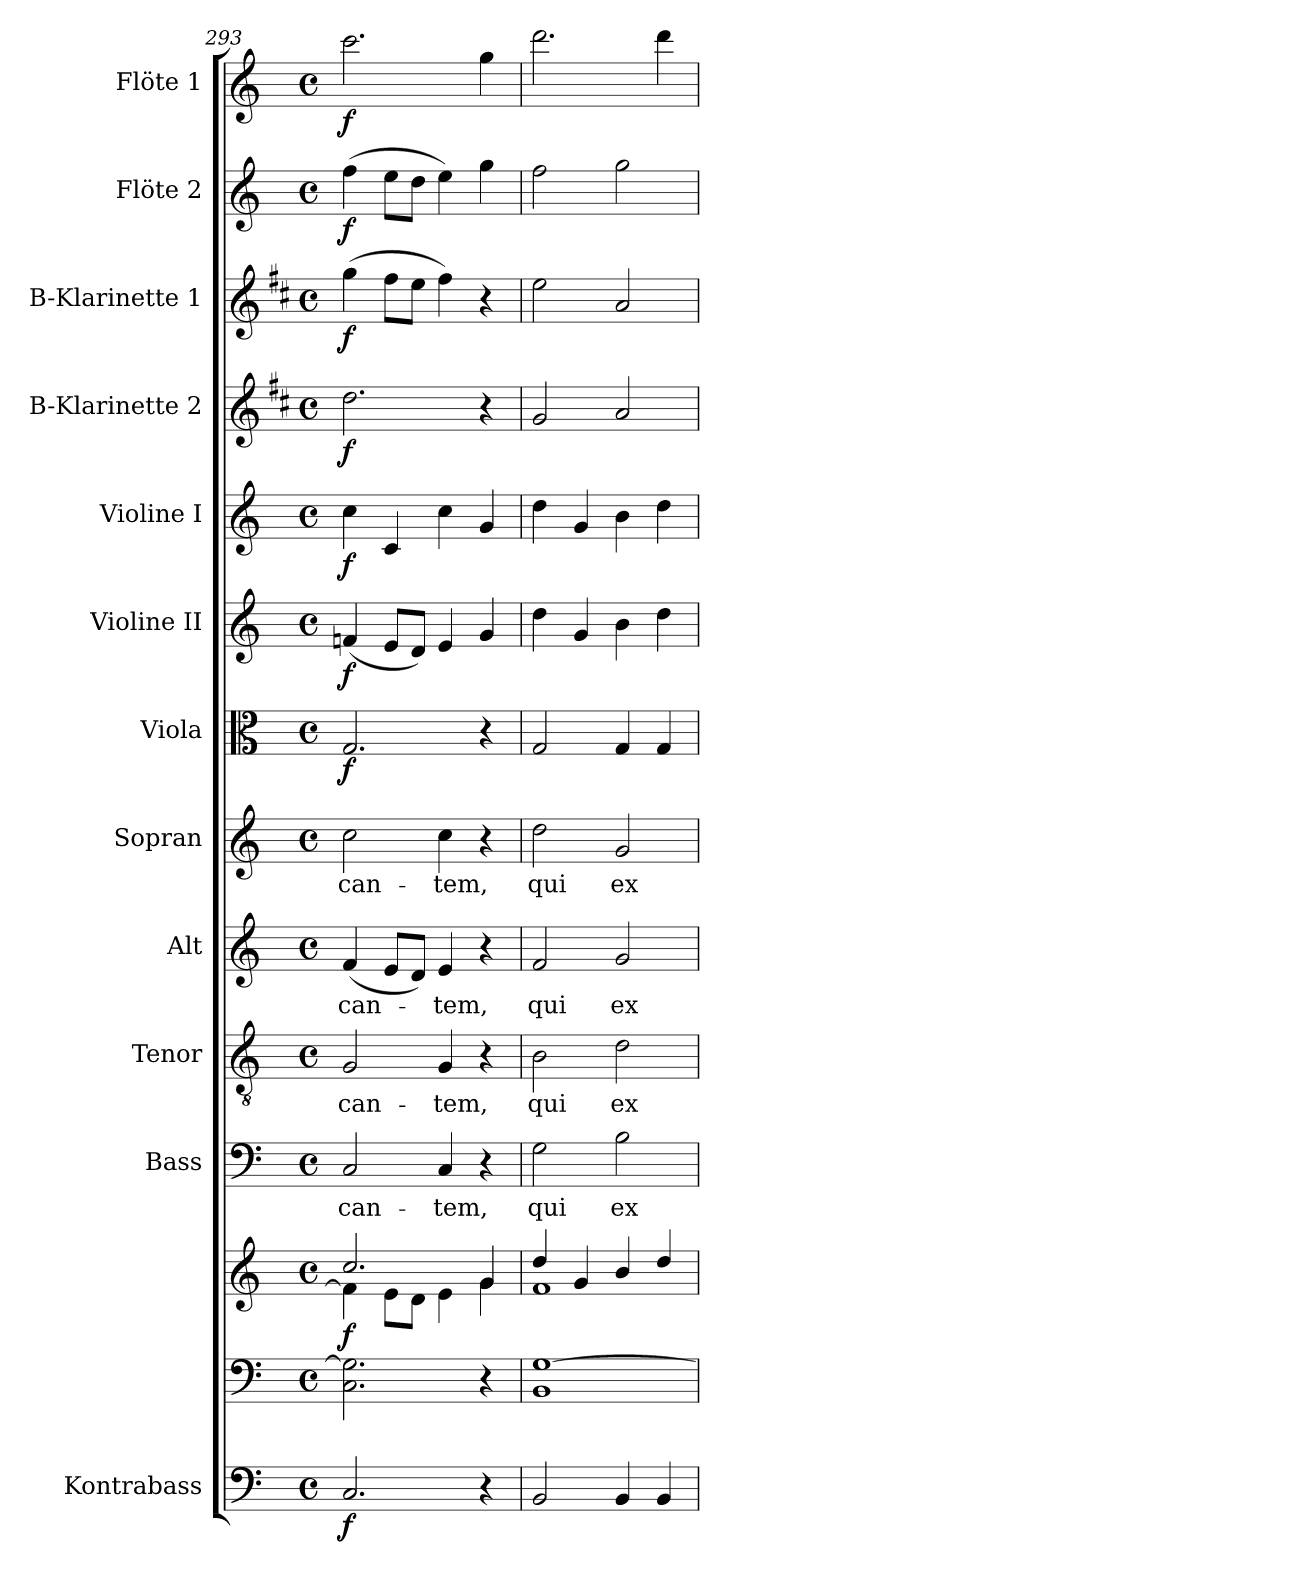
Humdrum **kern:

**kern	**dynam	**kern	**kern	**dynam	**kern	**text	**kern	**text	**kern	**text	**kern	**text	**kern	**dynam	**kern	**dynam	**kern	**dynam	**kern	**dynam	**kern	**dynam	**kern	**dynam	**kern	**dynam
*part13	*part13	*part12	*part12	*part12	*part11	*part11	*part10	*part10	*part9	*part9	*part8	*part8	*part7	*part7	*part6	*part6	*part5	*part5	*part4	*part4	*part3	*part3	*part2	*part2	*part1	*part1
*staff14	*staff14	*staff13	*staff12	*staff12/13	*staff11	*staff11	*staff10	*staff10	*staff9	*staff9	*staff8	*staff8	*staff7	*staff7	*staff6	*staff6	*staff5	*staff5	*staff4	*staff4	*staff3	*staff3	*staff2	*staff2	*staff1	*staff1
*I"Kontrabass	*	*	*	*	*I"Bass	*	*I"Tenor	*	*I"Alt	*	*I"Sopran	*	*I"Viola	*	*I"Violine II	*	*I"Violine I	*	*I"B-Klarinette 2	*	*I"B-Klarinette 1	*	*I"Flöte 2	*	*I"Flöte 1	*
*I'Kb.	*	*	*	*	*I'B.	*	*I'T.	*	*I'A.	*	*I'S.	*	*I'Vla.	*	*I'Vl. II	*	*I'Vl. I	*	*I'B Kl. 2	*	*I'B Kl. 1	*	*I'Fl. 2	*	*I'Fl. 1	*
*clefF4	*	*clefF4	*clefG2	*	*clefF4	*	*clefGv2	*	*clefG2	*	*clefG2	*	*clefC3	*	*clefG2	*	*clefG2	*	*clefG2	*	*clefG2	*	*clefG2	*	*clefG2	*
*ITrd7c12	*	*	*	*	*	*	*	*	*	*	*	*	*	*	*	*	*	*	*ITrd1c2	*	*ITrd1c2	*	*	*	*	*
*k[]	*	*k[]	*k[]	*	*k[]	*	*k[]	*	*k[]	*	*k[]	*	*k[]	*	*k[]	*	*k[]	*	*k[]	*	*k[]	*	*k[]	*	*k[]	*
*C:	*	*C:	*C:	*	*C:	*	*C:	*	*C:	*	*C:	*	*C:	*	*C:	*	*C:	*	*C:	*	*C:	*	*C:	*	*C:	*
*M4/4	*	*M4/4	*M4/4	*	*M4/4	*	*M4/4	*	*M4/4	*	*M4/4	*	*M4/4	*	*M4/4	*	*M4/4	*	*M4/4	*	*M4/4	*	*M4/4	*	*M4/4	*
*met(c)	*	*met(c)	*met(c)	*	*met(c)	*	*met(c)	*	*met(c)	*	*met(c)	*	*met(c)	*	*met(c)	*	*met(c)	*	*met(c)	*	*met(c)	*	*met(c)	*	*met(c)	*
=293	=293	=293	=293	=293	=293	=293	=293	=293	=293	=293	=293	=293	=293	=293	=293	=293	=293	=293	=293	=293	=293	=293	=293	=293	=293	=293
*	*	*	*^	*	*	*	*	*	*	*	*	*	*	*	*	*	*	*	*	*	*	*	*	*	*	*
!	!LO:DY:b	!	!	!	!LO:DY:b	!	!LO:LY:b	!	!LO:LY:b	!	!LO:LY:b	!	!LO:LY:b	!	!LO:DY:b	!	!LO:DY:b	!	!LO:DY:b	!	!LO:DY:b	!	!LO:DY:b	!	!LO:DY:b	!	!LO:DY:b
2.CC/	f	2.C\ 2.G\]	2.cc/	4f\]	f	2C/	-can-	2G/	-can-	(<4f/	-can-	2cc\	-can-	2.G/	f	(<4fn/	f	4cc\	f	2.cc\	f	(>4ff\	f	(>4ff\	f	2.ccc\	f
.	.	.	.	8e\L	.	.	.	.	.	8e/L	.	.	.	.	.	8e/L	.	4c/	.	.	.	8ee\L	.	8ee\L	.	.	.
.	.	.	.	8d\J	.	.	.	.	.	8d/J)	.	.	.	.	.	8d/J)	.	.	.	.	.	8dd\J	.	8dd\J	.	.	.
!	!	!	!	!	!	!	!LO:LY:b	!	!LO:LY:b	!	!LO:LY:b	!	!LO:LY:b	!	!	!	!	!	!	!	!	!	!	!	!	!	!
.	.	.	.	4e\	.	4C/	-tem,	4G/	-tem,	4e/	-tem,	4cc\	-tem,	.	.	4e/	.	4cc\	.	.	.	4ee\)	.	4ee\)	.	.	.
4r	.	4r	4g/	4g\	.	4r	.	4r	.	4r	.	4r	.	4r	.	4g/	.	4g/	.	4r	.	4r	.	4gg\	.	4gg\	.
=294	=294	=294	=294	=294	=294	=294	=294	=294	=294	=294	=294	=294	=294	=294	=294	=294	=294	=294	=294	=294	=294	=294	=294	=294	=294	=294	=294
!	!	!	!	!	!	!	!LO:LY:b	!	!LO:LY:b	!	!LO:LY:b	!	!LO:LY:b	!	!	!	!	!	!	!	!	!	!	!	!	!	!
2BBB/	.	1BB [1G	4dd/	1f	.	2G\	qui	2B\	qui	2f/	qui	2dd\	qui	2G/	.	4dd\	.	4dd\	.	2f/	.	2dd\	.	2ff\	.	2.ddd\	.
.	.	.	4g/	.	.	.	.	.	.	.	.	.	.	.	.	4g/	.	4g/	.	.	.	.	.	.	.	.	.
!	!	!	!	!	!	!	!LO:LY:b	!	!LO:LY:b	!	!LO:LY:b	!	!LO:LY:b	!	!	!	!	!	!	!	!	!	!	!	!	!	!
4BBB/	.	.	4b/	.	.	2B\	ex	2d\	ex	2g/	ex	2g/	ex	4G/	.	4b\	.	4b\	.	2g/	.	2g/	.	2gg\	.	.	.
4BBB/	.	.	4dd/	.	.	.	.	.	.	.	.	.	.	4G/	.	4dd\	.	4dd\	.	.	.	.	.	.	.	4ddd\	.
*	*	*	*v	*v	*	*	*	*	*	*	*	*	*	*	*	*	*	*	*	*	*	*	*	*	*	*	*
=	=	=	=	=	=	=	=	=	=	=	=	=	=	=	=	=	=	=	=	=	=	=	=	=	=	=
*-	*-	*-	*-	*-	*-	*-	*-	*-	*-	*-	*-	*-	*-	*-	*-	*-	*-	*-	*-	*-	*-	*-	*-	*-	*-	*-
